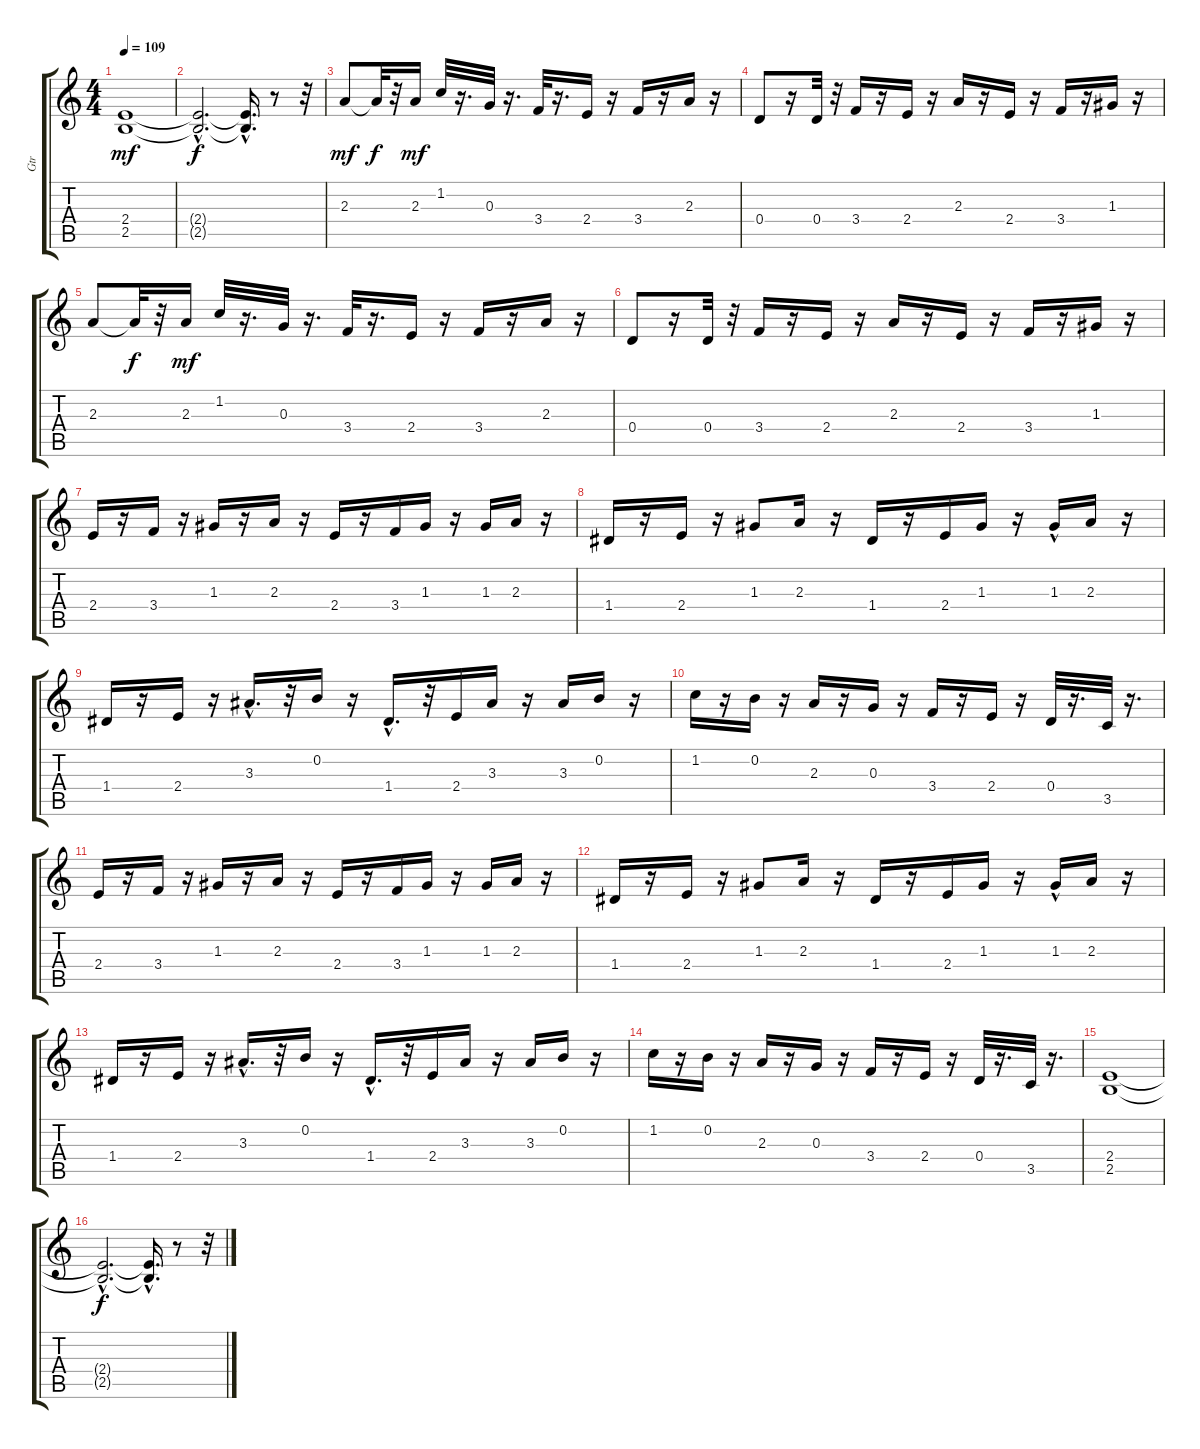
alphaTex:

\track ("Gtr" "Gtr") {instrument distortionguitar}
\staff {score tabs}
\tuning (E4 B3 G3 D3 A2 E2) {hide}
\ts (4 4)
\tempo 109
\clef g2
\ks c
(2.4 2.5).1{dy mf} |
(2.4{hac t} 2.5{hac t}).2{d dy f} (2.4{hac t} 2.5{hac t}).16{d} r.8 r.32 |
2.3.8{dy mf} 2.3{t}.32{dy f} r.32 2.3.16{dy mf} 1.2.32 r.16{d} 0.3.32 r.16{d} 3.4.32 r.16{d} 2.4.16 r.16 3.4.16 r.16 2.3.16 r.16 |
0.4.8 r.16 0.4.32 r.32 3.4.16 r.16 2.4.16 r.16 2.3.16 r.16 2.4.16 r.16 3.4.16 r.16 1.3.16 r.16 |
2.3.8 2.3{t}.32{dy f} r.32 2.3.16{dy mf} 1.2.32 r.16{d} 0.3.32 r.16{d} 3.4.32 r.16{d} 2.4.16 r.16 3.4.16 r.16 2.3.16 r.16 |
0.4.8 r.16 0.4.32 r.32 3.4.16 r.16 2.4.16 r.16 2.3.16 r.16 2.4.16 r.16 3.4.16 r.16 1.3.16 r.16 |
2.4.16 r.16 3.4.16 r.16 1.3.16 r.16 2.3.16 r.16 2.4.16 r.16 3.4.16 1.3.16 r.16 1.3.16 2.3.16 r.16 |
1.4.16 r.16 2.4.16 r.16 1.3.8 2.3.16 r.16 1.4.16 r.16 2.4.16 1.3.16 r.16 1.3{hac}.16 2.3.16 r.16 |
1.4.16 r.16 2.4.16 r.16 3.3{hac}.16{d} r.32 0.2.16 r.16 1.4{hac}.16{d} r.32 2.4.16 3.3.16 r.16 3.3.16 0.2.16 r.16 |
1.2.16 r.16 0.2.16 r.16 2.3.16 r.16 0.3.16 r.16 3.4.16 r.16 2.4.16 r.16 0.4.32 r.16{d} 3.5.32 r.16{d} |
2.4.16 r.16 3.4.16 r.16 1.3.16 r.16 2.3.16 r.16 2.4.16 r.16 3.4.16 1.3.16 r.16 1.3.16 2.3.16 r.16 |
1.4.16 r.16 2.4.16 r.16 1.3.8 2.3.16 r.16 1.4.16 r.16 2.4.16 1.3.16 r.16 1.3{hac}.16 2.3.16 r.16 |
1.4.16 r.16 2.4.16 r.16 3.3{hac}.16{d} r.32 0.2.16 r.16 1.4{hac}.16{d} r.32 2.4.16 3.3.16 r.16 3.3.16 0.2.16 r.16 |
1.2.16 r.16 0.2.16 r.16 2.3.16 r.16 0.3.16 r.16 3.4.16 r.16 2.4.16 r.16 0.4.32 r.16{d} 3.5.32 r.16{d} |
(2.4 2.5).1 |
(2.4{hac t} 2.5{hac t}).2{d dy f} (2.4{hac t} 2.5{hac t}).16{d} r.8 r.32
